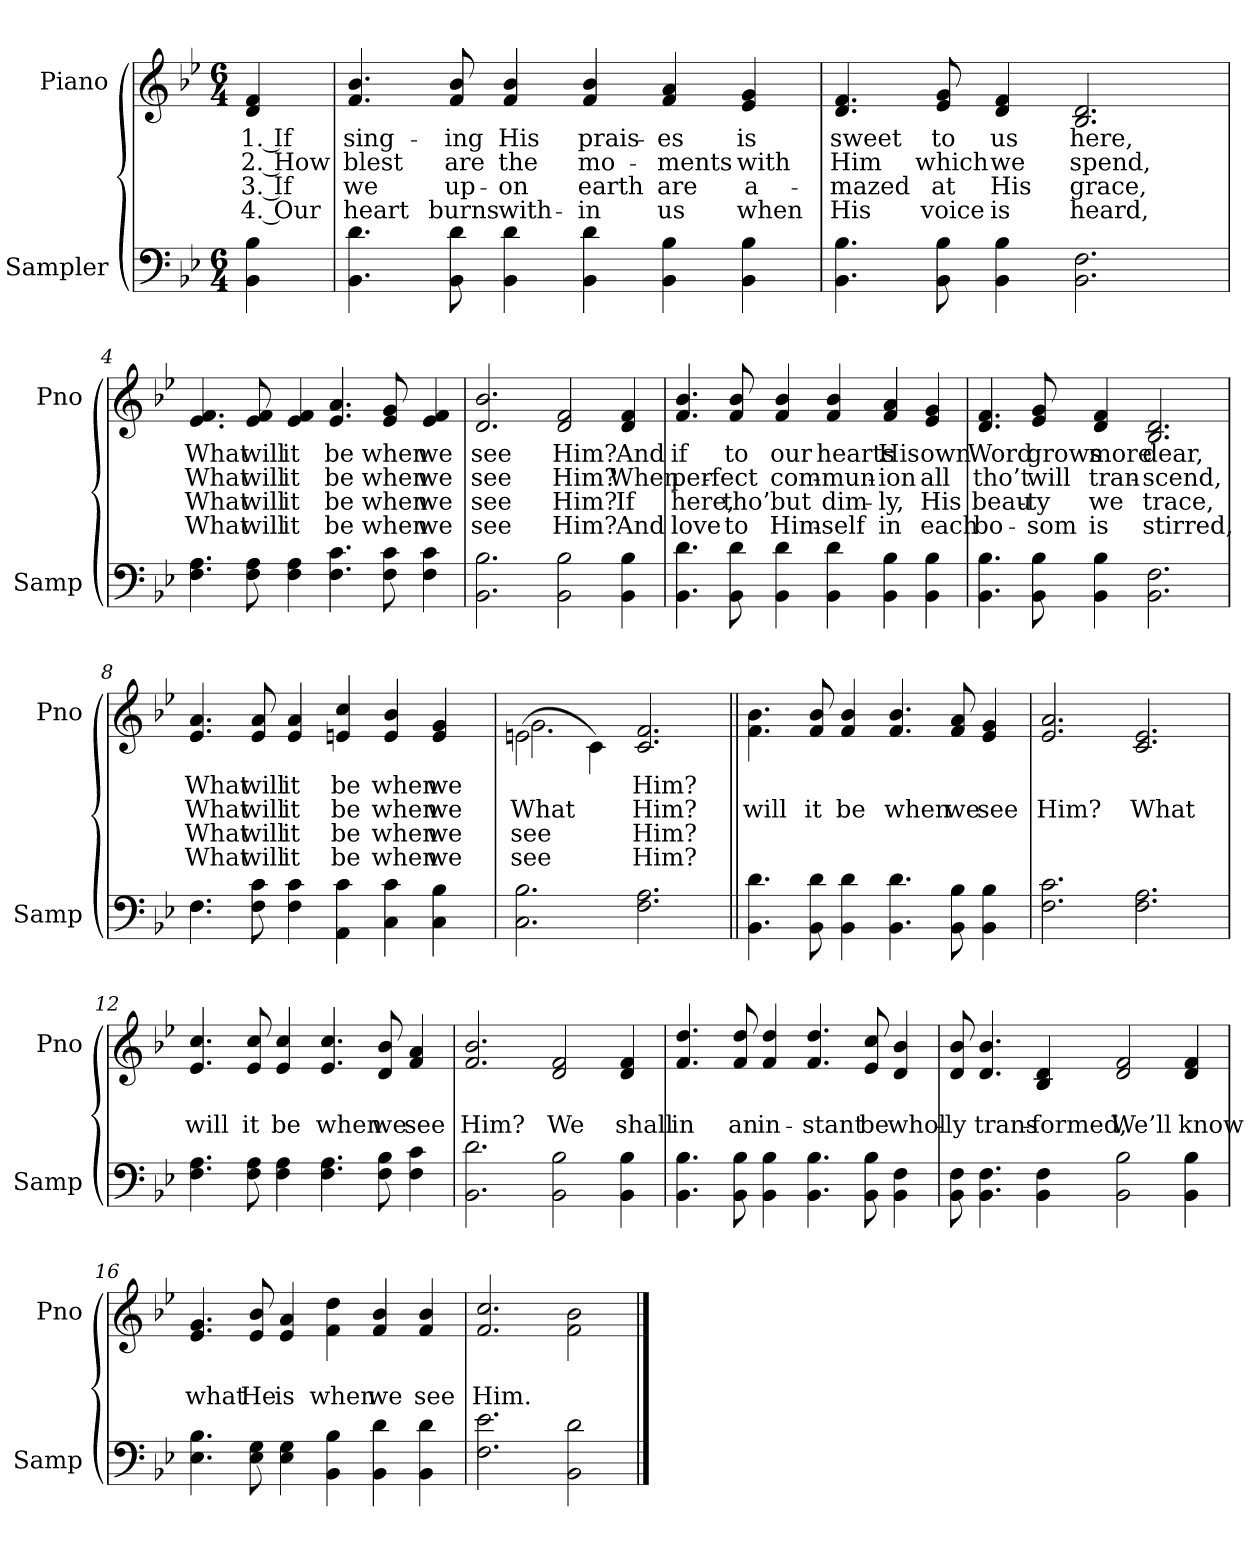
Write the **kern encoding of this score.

**kern	**kern	**text	**text	**text	**text
*part2	*part1	*part1	*part1	*part1	*part1
*staff2	*staff1	*staff1	*staff1	*staff1	*staff1
*I"Sampler	*I"Piano	*	*	*	*
*I'Samp	*I'Pno	*	*	*	*
*clefF4	*clefG2	*	*	*	*
*k[b-e-]	*k[b-e-]	*	*	*	*
*B-:	*B-:	*	*	*	*
*M6/4	*M6/4	*	*	*	*
=1	=1	=1	=1	=1	=1
4BB- 4B-	4d 4f	1. If	2. How	3. If	4. Our
=2	=2	=2	=2	=2	=2
4.BB- 4.d	4.f 4.b-	sing-	blest	we	heart
8BB- 8d	8f 8b-	-ing	are	up-	burns
4BB- 4d	4f 4b-	His	the	-on	with-
4BB- 4d	4f 4b-	prais-	mo-	earth	-in
4BB- 4B-	4f 4a	-es	-ments	are	us
4BB- 4B-	4e- 4g	is	with	a-	when
=3	=3	=3	=3	=3	=3
4.BB- 4.B-	4.d 4.f	sweet	Him	-mazed	His
8BB- 8B-	8e- 8g	to	which	at	voice
4BB- 4B-	4d 4f	us	we	His	is
2.BB- 2.F	2.B- 2.d	here,	spend,	grace,	heard,
=4	=4	=4	=4	=4	=4
4.F 4.A	4.e- 4.f	What	What	What	What
8F 8A	8e- 8f	will	will	will	will
4F 4A	4e- 4f	it	it	it	it
4.F 4.c	4.e- 4.a	be	be	be	be
8F 8c	8e- 8g	when	when	when	when
4F 4c	4e- 4f	we	we	we	we
=5	=5	=5	=5	=5	=5
2.BB- 2.B-	2.d 2.b-	see	see	see	see
2BB- 2B-	2d 2f	Him?	Him?	Him?	Him?
4BB- 4B-	4d 4f	And	When	If	And
=6	=6	=6	=6	=6	=6
4.BB- 4.d	4.f 4.b-	if	per-	here,	love
8BB- 8d	8f 8b-	to	-fect	tho’	to
4BB- 4d	4f 4b-	our	com-	but	Him-
4BB- 4d	4f 4b-	hearts	-mun-	dim-	-self
4BB- 4B-	4f 4a	His	-ion	-ly,	in
4BB- 4B-	4e- 4g	own	all	His	each
=7	=7	=7	=7	=7	=7
4.BB- 4.B-	4.d 4.f	Word	tho’t	beau-	bo-
8BB- 8B-	8e- 8g	grows	will	-ty	-som
4BB- 4B-	4d 4f	more	tran-	we	is
2.BB- 2.F	2.B- 2.d	dear,	-scend,	trace,	stirred,
=8	=8	=8	=8	=8	=8
*^	*	*	*	*	*
4.F\	4.F	4.e- 4.a	What	What	What	What
8F 8c	1ryy	8e- 8a	will	will	will	will
4F 4c	.	4e- 4a	it	it	it	it
4AA 4c	.	4en 4cc	be	be	be	be
4C 4c	.	4e 4b-	when	when	when	when
4C 4B-	.	4e 4g	we	we	we	we
.	8ryy	.	.	.	.	.
*v	*v	*	*	*	*	*
=9	=9	=9	=9	=9	=9
*	*^	*	*	*	*
2.C 2.B-	(2en\	2.g	.	What	see	see
.	4c\)	.	.	.	.	.
2.F 2.A	2.c 2.f	2.ryy	Him?	Him?	Him?	Him?
=10||	=10||	=10||	=10||	=10||	=10||	=10||
!	!LO:TX:t=Refrain	!	!	!	!	!
*	*v	*v	*	*	*	*
4.BB- 4.d	4.f\ 4.b-\	.	will	.	.
8BB- 8d	8f 8b-	.	it	.	.
4BB- 4d	4f 4b-	.	be	.	.
4.BB- 4.d	4.f 4.b-	.	when	.	.
8BB- 8B-	8f 8a	.	we	.	.
4BB- 4B-	4e- 4g	.	see	.	.
=11	=11	=11	=11	=11	=11
2.F 2.c	2.e- 2.a	.	Him?	.	.
2.F 2.A	2.c 2.e-	.	What	.	.
=12	=12	=12	=12	=12	=12
4.F 4.A	4.e- 4.cc	.	will	.	.
8F 8A	8e- 8cc	.	it	.	.
4F 4A	4e- 4cc	.	be	.	.
4.F 4.A	4.e- 4.cc	.	when	.	.
8F 8B-	8d 8b-	.	we	.	.
4F 4c	4f 4a	.	see	.	.
=13	=13	=13	=13	=13	=13
2.BB- 2.d	2.f 2.b-	.	Him?	.	.
2BB- 2B-	2d 2f	.	We	.	.
4BB- 4B-	4d 4f	.	shall	.	.
=14	=14	=14	=14	=14	=14
4.BB- 4.B-	4.f 4.dd	.	in	.	.
8BB- 8B-	8f 8dd	.	an	.	.
4BB- 4B-	4f 4dd	.	in-	.	.
4.BB- 4.B-	4.f 4.dd	.	-stant	.	.
8BB- 8B-	8e- 8cc	.	be	.	.
4BB- 4F	4d 4b-	.	whol-	.	.
=15	=15	=15	=15	=15	=15
8BB- 8F	8d 8b-	.	-ly	.	.
4.BB- 4.F	4.d 4.b-	.	trans-	.	.
4BB- 4F	4B- 4d	.	-formed,	.	.
2BB- 2B-	2d 2f	.	We’ll	.	.
4BB- 4B-	4d 4f	.	know	.	.
=16	=16	=16	=16	=16	=16
4.E- 4.B-	4.e- 4.g	.	what	.	.
8E- 8G	8e- 8b-	.	He	.	.
4E- 4G	4e- 4a	.	is	.	.
4BB- 4B-	4f\ 4dd\	.	when	.	.
4BB- 4d	4f 4b-	.	we	.	.
4BB- 4d	4f 4b-	.	see	.	.
=17	=17	=17	=17	=17	=17
2.F 2.e-	2.f 2.cc	.	Him.	.	.
2BB- 2d	2f\ 2b-\	.	.	.	.
==	==	==	==	==	==
*-	*-	*-	*-	*-	*-
